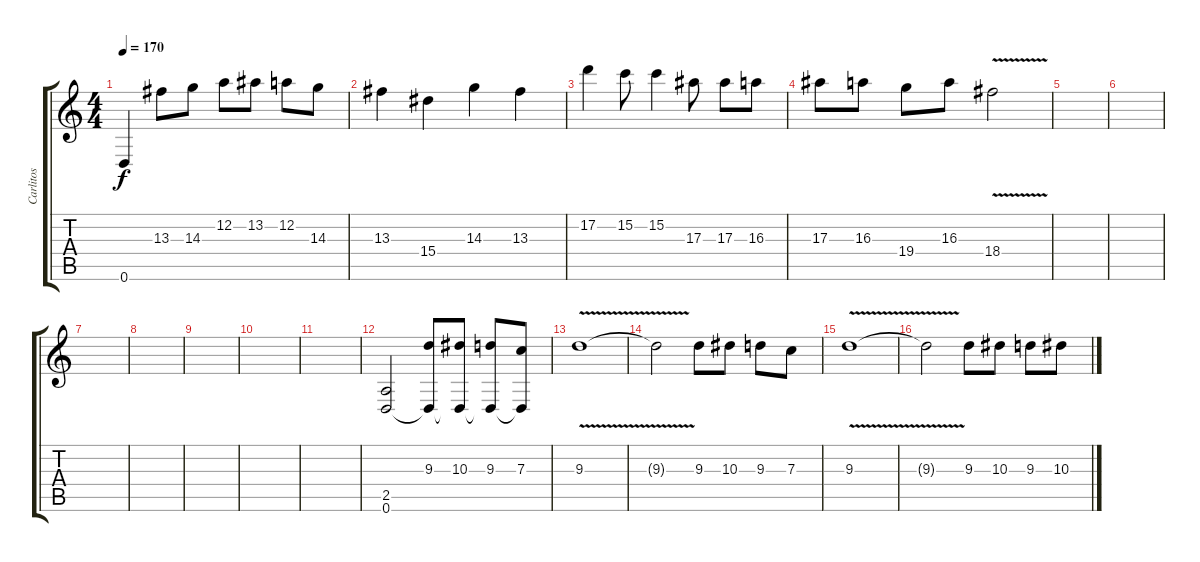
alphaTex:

\track ("Carlitos" "Carlitos") {instrument distortionguitar}
\staff {score tabs}
\tuning (D4 A3 F3 C3 G2 D2) {hide}
\ts (4 4)
\tempo 170
\clef g2
\ks c
0.6.4{dy f} 13.3.8 14.3.8 12.2.8 13.2.8 12.2.8 14.3.8 |
13.3.4 15.4.4 14.3.4 13.3.4 |
17.2.4 15.2.8 15.2.4 17.3.8 17.3.8 16.3.8 |
17.3.8 16.3.8 19.4.8 16.3.8 18.4{v}.2 |
|
|
|
|
|
|
|
(2.5 0.6).2 (9.3 0.6{t}).8 (10.3 0.6{t}).8 (9.3 0.6{t}).8 (7.3 0.6{t}).8 |
9.3{v}.1 |
9.3{t}.2 9.3.8 10.3.8 9.3.8 7.3.8 |
9.3{v}.1 |
9.3{t}.2 9.3.8 10.3.8 9.3.8 10.3.8
